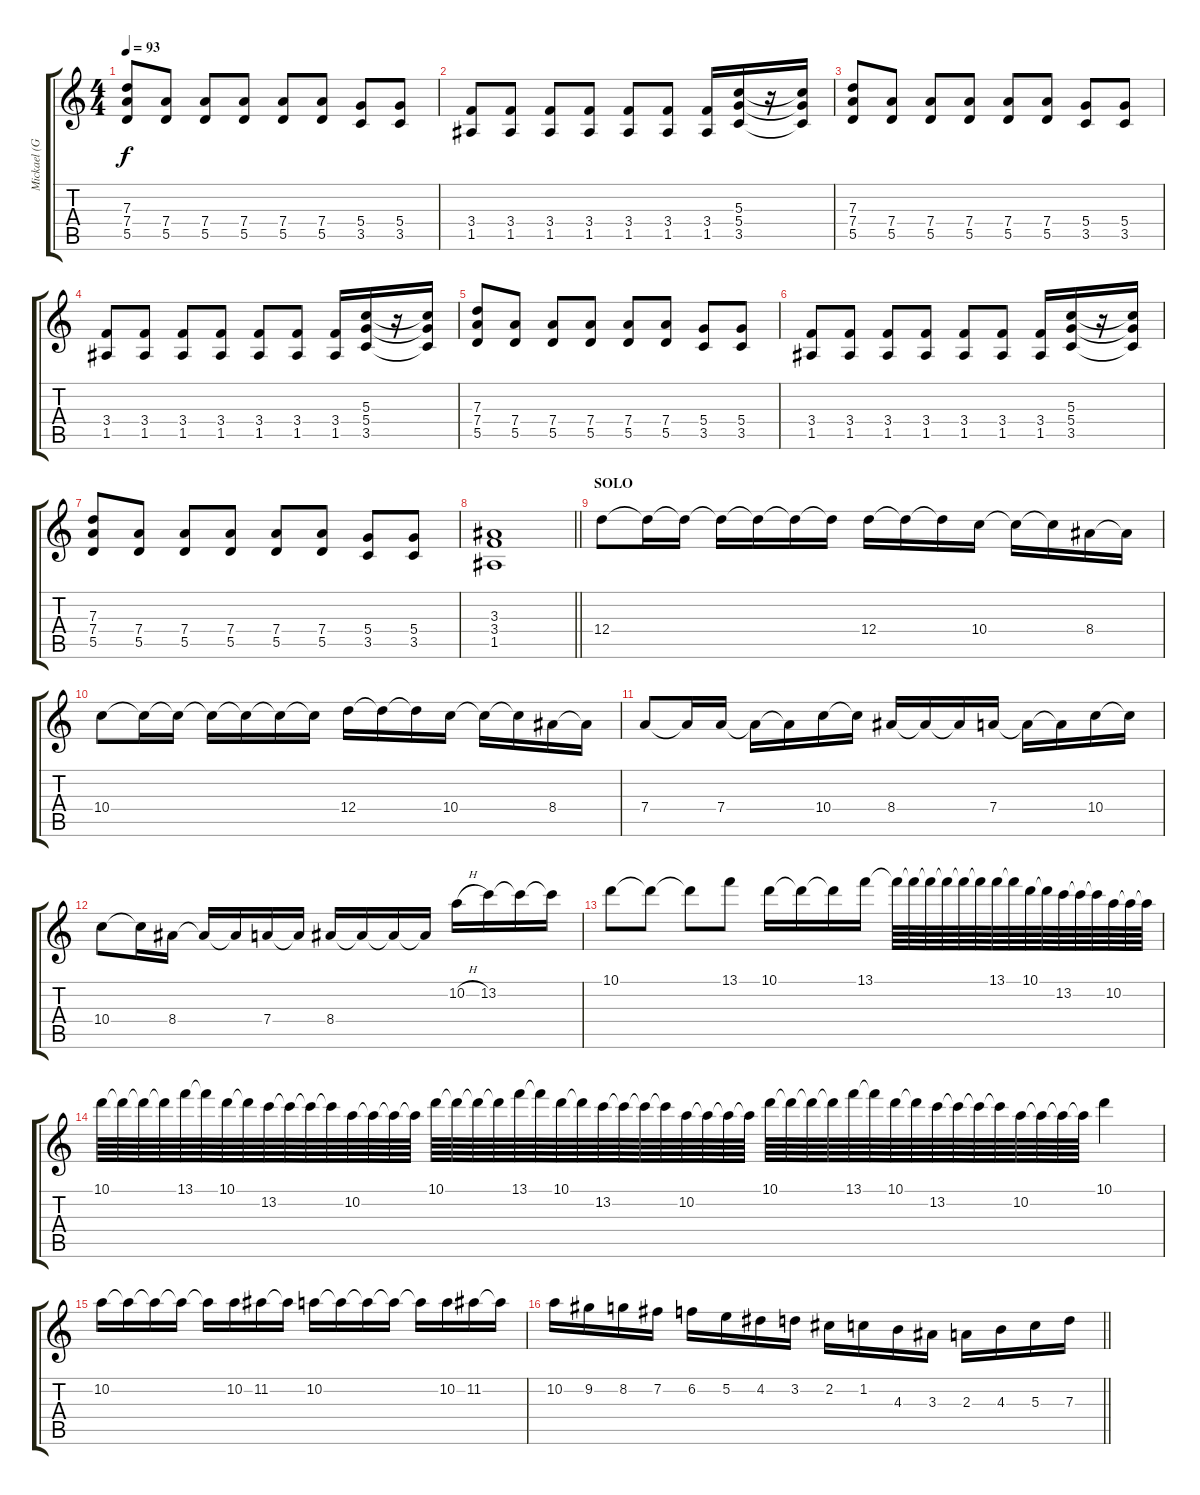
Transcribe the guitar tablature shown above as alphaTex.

\track ("Mickael (Guitar_01)" "Mickael (G") {instrument overdrivenguitar}
\staff {score tabs}
\tuning (E4 B3 G3 D3 A2 E2) {hide}
\ts (4 4)
\tempo 93
\clef g2
\ks c
(7.3 7.4 5.5).8{dy f} (7.4 5.5).8 (7.4 5.5).8 (7.4 5.5).8 (7.4 5.5).8 (7.4 5.5).8 (5.4 3.5).8 (5.4 3.5).8 |
(3.4 1.5).8 (3.4 1.5).8 (3.4 1.5).8 (3.4 1.5).8 (3.4 1.5).8 (3.4 1.5).8 (3.4 1.5).16 (5.3 5.4 3.5).16 r.16 (5.3{t} 5.4{t} 3.5{t}).16 |
(7.3 7.4 5.5).8 (7.4 5.5).8 (7.4 5.5).8 (7.4 5.5).8 (7.4 5.5).8 (7.4 5.5).8 (5.4 3.5).8 (5.4 3.5).8 |
(3.4 1.5).8 (3.4 1.5).8 (3.4 1.5).8 (3.4 1.5).8 (3.4 1.5).8 (3.4 1.5).8 (3.4 1.5).16 (5.3 5.4 3.5).16 r.16 (5.3{t} 5.4{t} 3.5{t}).16 |
(7.3 7.4 5.5).8 (7.4 5.5).8 (7.4 5.5).8 (7.4 5.5).8 (7.4 5.5).8 (7.4 5.5).8 (5.4 3.5).8 (5.4 3.5).8 |
(3.4 1.5).8 (3.4 1.5).8 (3.4 1.5).8 (3.4 1.5).8 (3.4 1.5).8 (3.4 1.5).8 (3.4 1.5).16 (5.3 5.4 3.5).16 r.16 (5.3{t} 5.4{t} 3.5{t}).16 |
(7.3 7.4 5.5).8 (7.4 5.5).8 (7.4 5.5).8 (7.4 5.5).8 (7.4 5.5).8 (7.4 5.5).8 (5.4 3.5).8 (5.4 3.5).8 |
\barLineRight lightlight
(3.3 3.4 1.5).1 |
\section ("" "SOLO")
12.4.8 12.4{t}.16 12.4{t}.16 12.4{t}.16 12.4{t}.16 12.4{t}.16 12.4{t}.16 12.4.16 12.4{t}.16 12.4{t}.16 10.4.16 10.4{t}.16 10.4{t}.16 8.4.16 8.4{t}.16 |
10.4.8 10.4{t}.16 10.4{t}.16 10.4{t}.16 10.4{t}.16 10.4{t}.16 10.4{t}.16 12.4.16 12.4{t}.16 12.4{t}.16 10.4.16 10.4{t}.16 10.4{t}.16 8.4.16 8.4{t}.16 |
7.4.8 7.4{t}.16 7.4.16 7.4{t}.16 7.4{t}.16 10.4.16 10.4{t}.16 8.4.16 8.4{t}.16 8.4{t}.16 7.4.16 7.4{t}.16 7.4{t}.16 10.4.16 10.4{t}.16 |
10.4.8 10.4{t}.16 8.4.16 8.4{t}.16 8.4{t}.16 7.4.16 7.4{t}.16 8.4.16 8.4{t}.16 8.4{t}.16 8.4{t}.16 10.2{h}.16 13.2.16 13.2{t}.16 13.2{t}.16 |
10.1.8 10.1{t}.8 10.1{t}.8 13.1.8 10.1.16 10.1{t}.16 10.1{t}.16 13.1.16 13.1{t}.64 13.1{t}.64 13.1{t}.64 13.1{t}.64 13.1{t}.64 13.1{t}.64 13.1.64 13.1{t}.64 10.1.64 10.1{t}.64 13.2.64 13.2{t}.64 13.2{t}.64 10.2.64 10.2{t}.64 10.2{t}.64 |
10.1.64 10.1{t}.64 10.1{t}.64 10.1{t}.64 13.1.64 13.1{t}.64 10.1.64 10.1{t}.64 13.2.64 13.2{t}.64 13.2{t}.64 13.2{t}.64 10.2.64 10.2{t}.64 10.2{t}.64 10.2{t}.64 10.1.64 10.1{t}.64 10.1{t}.64 10.1{t}.64 13.1.64 13.1{t}.64 10.1.64 10.1{t}.64 13.2.64 13.2{t}.64 13.2{t}.64 13.2{t}.64 10.2.64 10.2{t}.64 10.2{t}.64 10.2{t}.64 10.1.64 10.1{t}.64 10.1{t}.64 10.1{t}.64 13.1.64 13.1{t}.64 10.1.64 10.1{t}.64 13.2.64 13.2{t}.64 13.2{t}.64 13.2{t}.64 10.2.64 10.2{t}.64 10.2{t}.64 10.2{t}.64 10.1.4 |
10.2.16 10.2{t}.16 10.2{t}.16 10.2{t}.16 10.2{t}.16 10.2.16 11.2.16 11.2{t}.16 10.2.16 10.2{t}.16 10.2{t}.16 10.2{t}.16 10.2{t}.16 10.2.16 11.2.16 11.2{t}.16 |
\barLineRight lightlight
10.2.16 9.2.16 8.2.16 7.2.16 6.2.16 5.2.16 4.2.16 3.2.16 2.2.16 1.2.16 4.3.16 3.3.16 2.3.16 4.3.16 5.3.16 7.3.16
